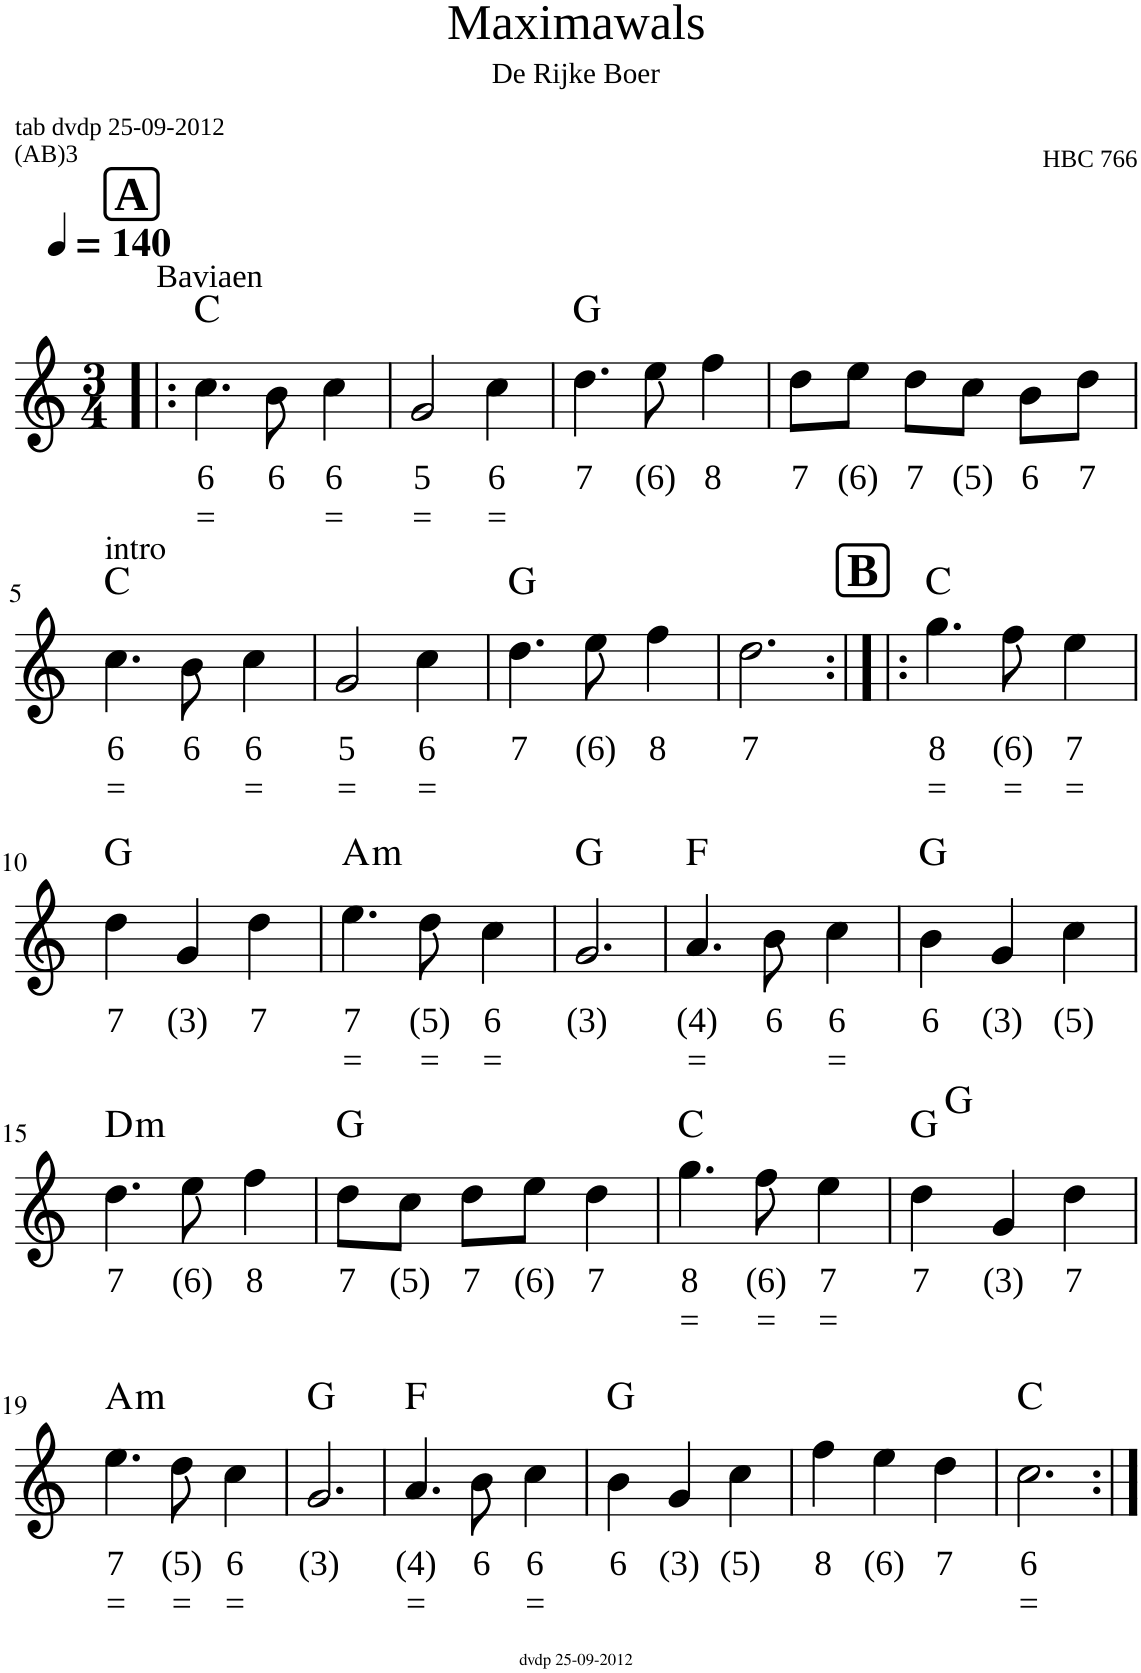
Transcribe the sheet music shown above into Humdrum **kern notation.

**kern	**text	**text	**harte
*part1	*part1	*part1	*part1
*staff1	*staff1	*staff1	*
*I"Voice	*	*	*
*clefG2	*	*	*
*k[]	*	*	*
*M3/4	*	*	*
*MM140	*	*	*
!!LO:REH:place=s1:a:B:cj:fs=14.3698:t=A
=1!|:	=1!|:	=1!|:	=1!|:
!LO:TX:a:t=Baviaen	!	!	!
!	!LO:LY:b	!LO:LY:b	!
4.cc\	6	=	C:maj
!	!LO:LY:b	!	!
8b\	6	.	.
!	!LO:LY:b	!LO:LY:b	!
4cc\	6	=	.
=2	=2	=2	=2
!	!LO:LY:b	!LO:LY:b	!
2g/	5	=	.
!	!LO:LY:b	!LO:LY:b	!
4cc\	6	=	.
=3	=3	=3	=3
!	!LO:LY:b	!	!
4.dd\	7	.	G:maj
!	!LO:LY:b	!	!
8ee\	(6)	.	.
!	!LO:LY:b	!	!
4ff\	8	.	.
=4	=4	=4	=4
!	!LO:LY:b	!	!
8dd\L	7	.	.
!	!LO:LY:b	!	!
8ee\J	(6)	.	.
!	!LO:LY:b	!	!
8dd\L	7	.	.
!	!LO:LY:b	!	!
8cc\J	(5)	.	.
!	!LO:LY:b	!	!
8b\L	6	.	.
!	!LO:LY:b	!	!
8dd\J	7	.	.
!!LO:LB:g=z
=5	=5	=5	=5
!LO:TX:a:t=intro	!	!	!
!	!LO:LY:b	!LO:LY:b	!
4.cc\	6	=	C:maj
!	!LO:LY:b	!	!
8b\	6	.	.
!	!LO:LY:b	!LO:LY:b	!
4cc\	6	=	.
=6	=6	=6	=6
!	!LO:LY:b	!LO:LY:b	!
2g/	5	=	.
!	!LO:LY:b	!LO:LY:b	!
4cc\	6	=	.
=7	=7	=7	=7
!	!LO:LY:b	!	!
4.dd\	7	.	G:maj
!	!LO:LY:b	!	!
8ee\	(6)	.	.
!	!LO:LY:b	!	!
4ff\	8	.	.
=8	=8	=8	=8
!	!LO:LY:b	!	!
2.dd\	7	.	.
!!LO:REH:place=s1:a:B:cj:fs=14.3698:t=B
=9:|!|:	=9:|!|:	=9:|!|:	=9:|!|:
!	!LO:LY:b	!LO:LY:b	!
4.gg\	8	=	C:maj
!	!LO:LY:b	!LO:LY:b	!
8ff\	(6)	=	.
!	!LO:LY:b	!LO:LY:b	!
4ee\	7	=	.
!!LO:LB:g=z
=10	=10	=10	=10
!	!LO:LY:b	!	!
4dd\	7	.	G:maj
!	!LO:LY:b	!	!
4g/	(3)	.	.
!	!LO:LY:b	!	!
4dd\	7	.	.
=11	=11	=11	=11
!	!LO:LY:b	!LO:LY:b	!LO:H:kt=m
4.ee\	7	=	A:min
!	!LO:LY:b	!LO:LY:b	!
8dd\	(5)	=	.
!	!LO:LY:b	!LO:LY:b	!
4cc\	6	=	.
=12	=12	=12	=12
!	!LO:LY:b	!	!
2.g/	(3)	.	G:maj
=13	=13	=13	=13
!	!LO:LY:b	!LO:LY:b	!
4.a/	(4)	=	F:maj
!	!LO:LY:b	!	!
8b\	6	.	.
!	!LO:LY:b	!LO:LY:b	!
4cc\	6	=	.
=14	=14	=14	=14
!	!LO:LY:b	!	!
4b\	6	.	G:maj
!	!LO:LY:b	!	!
4g/	(3)	.	.
!	!LO:LY:b	!	!
4cc\	(5)	.	.
!!LO:LB:g=z
=15	=15	=15	=15
!	!LO:LY:b	!	!LO:H:kt=m
4.dd\	7	.	D:min
!	!LO:LY:b	!	!
8ee\	(6)	.	.
!	!LO:LY:b	!	!
4ff\	8	.	.
=16	=16	=16	=16
!	!LO:LY:b	!	!
8dd\L	7	.	G:maj
!	!LO:LY:b	!	!
8cc\J	(5)	.	.
!	!LO:LY:b	!	!
8dd\L	7	.	.
!	!LO:LY:b	!	!
8ee\J	(6)	.	.
!	!LO:LY:b	!	!
4dd\	7	.	.
=17	=17	=17	=17
!	!LO:LY:b	!LO:LY:b	!
4.gg\	8	=	C:maj
!	!LO:LY:b	!LO:LY:b	!
8ff\	(6)	=	.
!	!LO:LY:b	!LO:LY:b	!
4ee\	7	=	.
=18	=18	=18	=18
!	!LO:LY:b	!	!
4dd\	7	.	G:maj
!	!LO:LY:b	!	!
4g/	(3)	.	G:maj
!	!LO:LY:b	!	!
4dd\	7	.	.
!!LO:LB:g=z
=19	=19	=19	=19
!	!LO:LY:b	!LO:LY:b	!LO:H:kt=m
4.ee\	7	=	A:min
!	!LO:LY:b	!LO:LY:b	!
8dd\	(5)	=	.
!	!LO:LY:b	!LO:LY:b	!
4cc\	6	=	.
=20	=20	=20	=20
!	!LO:LY:b	!	!
2.g/	(3)	.	G:maj
=21	=21	=21	=21
!	!LO:LY:b	!LO:LY:b	!
4.a/	(4)	=	F:maj
!	!LO:LY:b	!	!
8b\	6	.	.
!	!LO:LY:b	!LO:LY:b	!
4cc\	6	=	.
=22	=22	=22	=22
!	!LO:LY:b	!	!
4b\	6	.	G:maj
!	!LO:LY:b	!	!
4g/	(3)	.	.
!	!LO:LY:b	!	!
4cc\	(5)	.	.
=23	=23	=23	=23
!	!LO:LY:b	!	!
4ff\	8	.	.
!	!LO:LY:b	!	!
4ee\	(6)	.	.
!	!LO:LY:b	!	!
4dd\	7	.	.
=24	=24	=24	=24
!	!LO:LY:b	!LO:LY:b	!
2.cc\	6	=	C:maj
=:|!	=:|!	=:|!	=:|!
*-	*-	*-	*-
